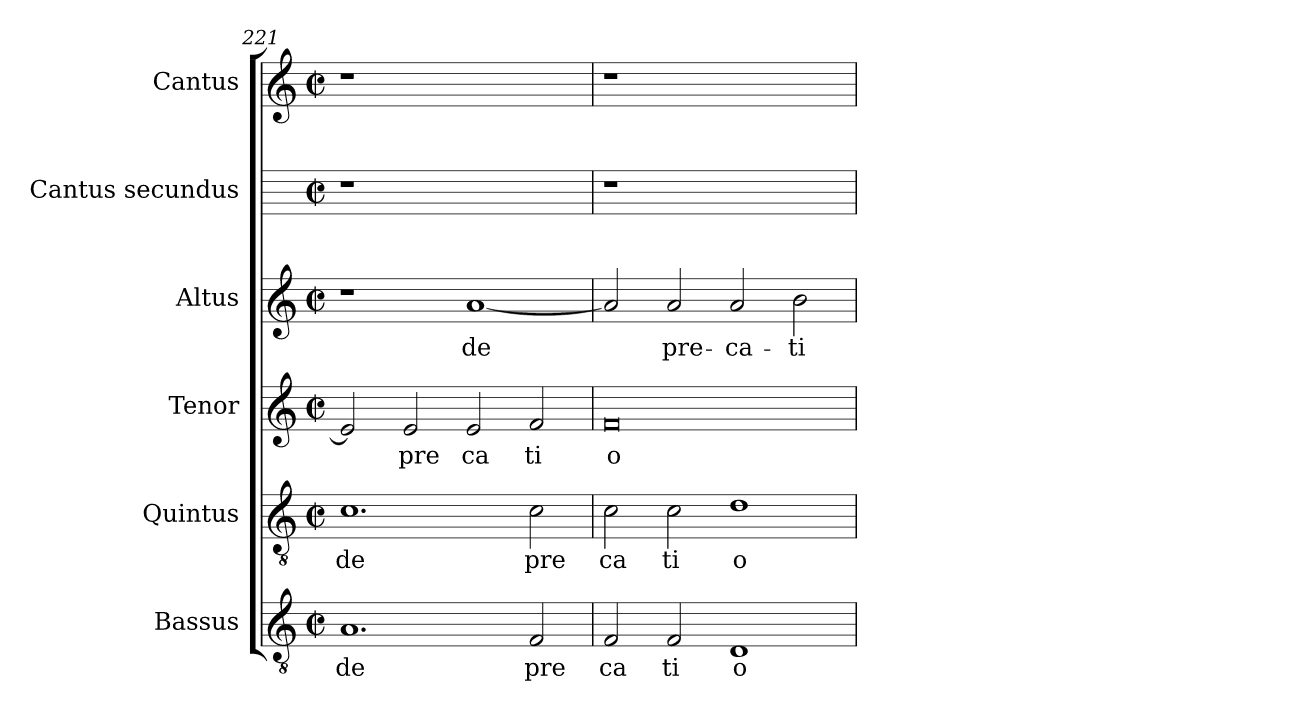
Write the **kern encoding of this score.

**kern	**text	**kern	**text	**kern	**text	**kern	**text	**kern	**kern
*part6	*part6	*part5	*part5	*part4	*part4	*part3	*part3	*part2	*part1
*staff6	*staff6	*staff5	*staff5	*staff4	*staff4	*staff3	*staff3	*staff2	*staff1
*I"Bassus	*	*I"Quintus	*	*I"Tenor	*	*I"Altus	*	*I"Cantus  secundus	*I"Cantus
*I'B	*	*I'Q	*	*I'T	*	*I'A	*	*	*I'C
*clefGv2	*	*clefGv2	*	*clefG2	*	*clefG2	*	*	*clefG2
*k[]	*	*k[]	*	*k[]	*	*k[]	*	*k[]	*k[]
*C:	*	*C:	*	*C:	*	*C:	*	*C:	*C:
*M2/2	*	*M2/2	*	*M2/2	*	*M2/2	*	*M2/2	*M2/2
*met(c|)	*	*met(c|)	*	*met(c|)	*	*met(c|)	*	*met(c|)	*met(c|)
=221	=221	=221	=221	=221	=221	=221	=221	=221	=221
!	!LO:LY:b:cj	!	!LO:LY:b:cj	!	!LO:LY:b:cj	!	!	!	!
1.A	de	1.c	de	2e/]	.	1r	.	1r	1r
!	!	!	!	!	!LO:LY:b:cj	!	!	!	!
.	.	.	.	2e/	pre	.	.	.	.
!	!	!	!	!	!LO:LY:b:cj	!	!LO:LY:b:cj	!	!
.	.	.	.	2e/	ca	[<1a	de-	1ryy	1ryy
!	!LO:LY:b:cj	!	!LO:LY:b:cj	!	!LO:LY:b:cj	!	!	!	!
2F/	pre	2c\	pre	2f/	ti	.	.	.	.
=222	=222	=222	=222	=222	=222	=222	=222	=222	=222
!	!LO:LY:b:cj	!	!LO:LY:b:cj	!	!LO:LY:b:cj	!	!LO:LY:b:cj	!	!
2F/	ca	2c\	ca	0f	o	2a/]	--	1r	1r
!	!LO:LY:b:cj	!	!LO:LY:b:cj	!	!	!	!LO:LY:b:cj	!	!
2F/	ti	2c\	ti	.	.	2a/	-pre-	.	.
!	!LO:LY:b:cj	!	!LO:LY:b:cj	!	!	!	!LO:LY:b:cj	!	!
1D	o	1d	o	.	.	2a/	-ca-	1ryy	1ryy
!	!	!	!	!	!	!	!LO:LY:b:cj	!	!
.	.	.	.	.	.	2b\	-ti-	.	.
=	=	=	=	=	=	=	=	=	=
*-	*-	*-	*-	*-	*-	*-	*-	*-	*-
